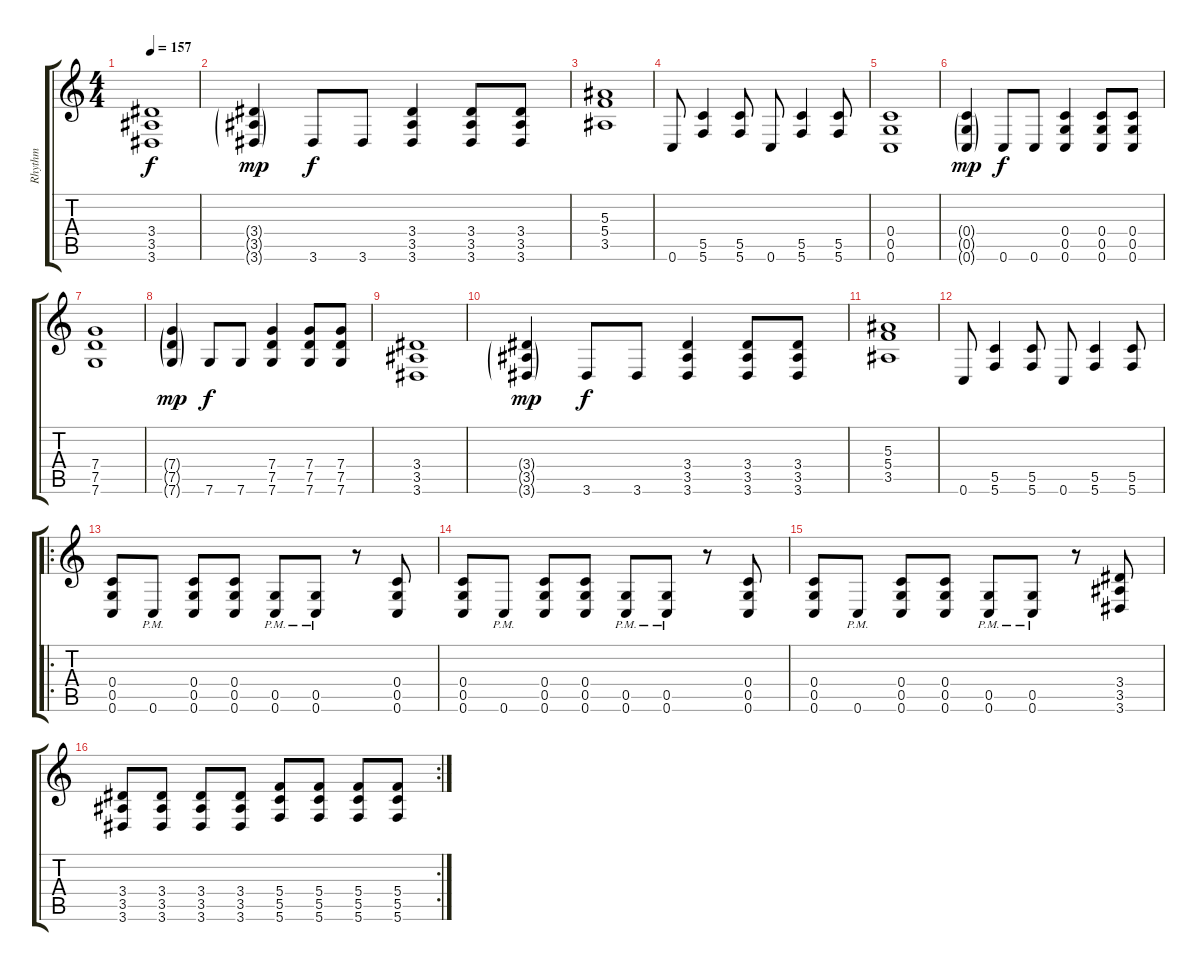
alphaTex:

\track ("Rhythm" "Rhythm") {instrument distortionguitar}
\staff {score tabs}
\tuning (D4 A3 F3 C3 G2 C2) {hide}
\ts (4 4)
\tempo 157
\clef g2
\ks c
(3.4 3.5 3.6).1{dy f} |
(3.4{g} 3.5{g} 3.6{g}).4{dy mp} 3.6.8{dy f} 3.6.8 (3.4 3.5 3.6).4 (3.4 3.5 3.6).8 (3.4 3.5 3.6).8 |
(5.3 5.4 3.5).1 |
0.6.8 (5.5 5.6).4 (5.5 5.6).8 0.6.8 (5.5 5.6).4 (5.5 5.6).8 |
(0.4 0.5 0.6).1 |
(0.4{g} 0.5{g} 0.6{g}).4{dy mp} 0.6.8{dy f} 0.6.8 (0.4 0.5 0.6).4 (0.4 0.5 0.6).8 (0.4 0.5 0.6).8 |
(7.4 7.5 7.6).1 |
(7.4{g} 7.5{g} 7.6{g}).4{dy mp} 7.6.8{dy f} 7.6.8 (7.4 7.5 7.6).4 (7.4 7.5 7.6).8 (7.4 7.5 7.6).8 |
(3.4 3.5 3.6).1 |
(3.4{g} 3.5{g} 3.6{g}).4{dy mp} 3.6.8{dy f} 3.6.8 (3.4 3.5 3.6).4 (3.4 3.5 3.6).8 (3.4 3.5 3.6).8 |
(5.3 5.4 3.5).1 |
0.6.8 (5.5 5.6).4 (5.5 5.6).8 0.6.8 (5.5 5.6).4 (5.5 5.6).8 |
\ro
(0.4 0.5 0.6).8 0.6{pm}.8 (0.4 0.5 0.6).8 (0.4 0.5 0.6).8 (0.5{pm} 0.6{pm}).8 (0.5{pm} 0.6{pm}).8 r.8 (0.4 0.5 0.6).8 |
(0.4 0.5 0.6).8 0.6{pm}.8 (0.4 0.5 0.6).8 (0.4 0.5 0.6).8 (0.5{pm} 0.6{pm}).8 (0.5{pm} 0.6{pm}).8 r.8 (0.4 0.5 0.6).8 |
(0.4 0.5 0.6).8 0.6{pm}.8 (0.4 0.5 0.6).8 (0.4 0.5 0.6).8 (0.5{pm} 0.6{pm}).8 (0.5{pm} 0.6{pm}).8 r.8 (3.4 3.5 3.6).8 |
\rc 2
(3.4 3.5 3.6).8 (3.4 3.5 3.6).8 (3.4 3.5 3.6).8 (3.4 3.5 3.6).8 (5.4 5.5 5.6).8 (5.4 5.5 5.6).8 (5.4 5.5 5.6).8 (5.4 5.5 5.6).8
